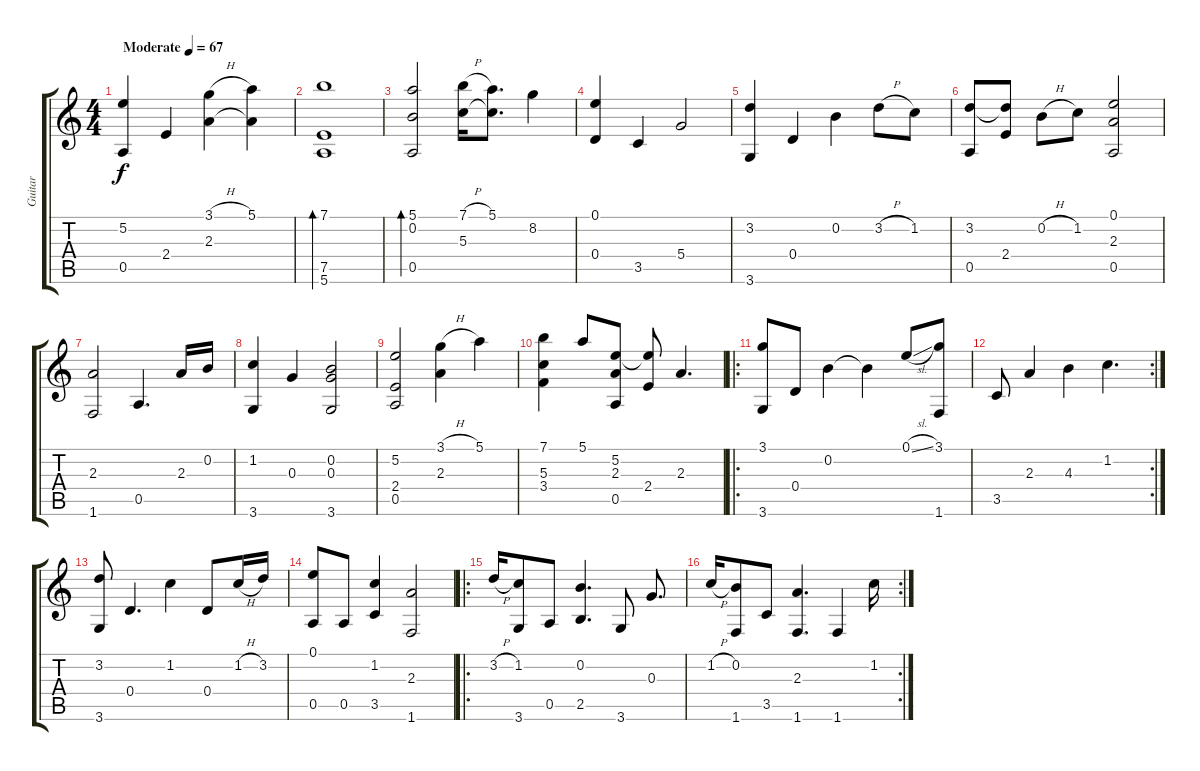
\track ("Guitar" "Guitar") {instrument acousticguitarnylon}
\staff {score tabs}
\tuning (E4 B3 G3 D3 A2 E2) {hide}
\ts (4 4)
\tempo (67 "Moderate")
\clef g2
\ks c
(5.2 0.5).4{dy f instrument acousticguitarnylon} 2.4.4 (3.1{h} 2.3).4 (5.1 2.3{t}).4 |
(7.1 7.5 5.6).1{bd 120} |
(5.1 0.2 0.5).2{bd 120} (7.1{h} 5.3).16 (5.1 5.3{t}).8{d} 8.2.4 |
(0.1 0.4).4 3.5.4 5.4.2 |
(3.2 3.6).4 0.4.4 0.2.4 3.2{h}.8 1.2.8 |
(3.2 0.5).8 (3.2{t} 2.4).8 0.2{h}.8 1.2.8 (0.1 2.3 0.5).2 |
(2.3 1.6).2 0.5.4{d} 2.3.16 0.2.16 |
(1.2 3.6).4 0.3.4 (0.2 0.3 3.6).2 |
(5.2 2.4 0.5).2 (3.1{h} 2.3).4 5.1.4 |
(7.1 5.3 3.4).4 5.1.8 (5.2 2.3 0.5).8 (5.2{t} 2.4).8 2.3.4{d} |
\ro
(3.1 3.6).8 0.4.8 0.2.4 0.2{t}.4 0.1{sl}.8 (3.1 1.6).8 |
\rc 2
3.5.8 2.3.4 4.3.4 1.2.4{d} |
(3.2 3.6).8 0.4.4{d} 1.2.4 0.4.8 1.2{h}.16 3.2.16 |
(0.1 0.5).8 0.5.8 (1.2 3.5).4 (2.3 1.6).2 |
\ro
3.2{h}.16 (1.2 3.6).8 0.5.8 (0.2 2.5).4{d} 3.6.8 0.3.8{d} |
\rc 2
1.2{h}.16 (0.2 1.6).8 3.5.8 (2.3 1.6).4{d} 1.6.4 1.2.16
